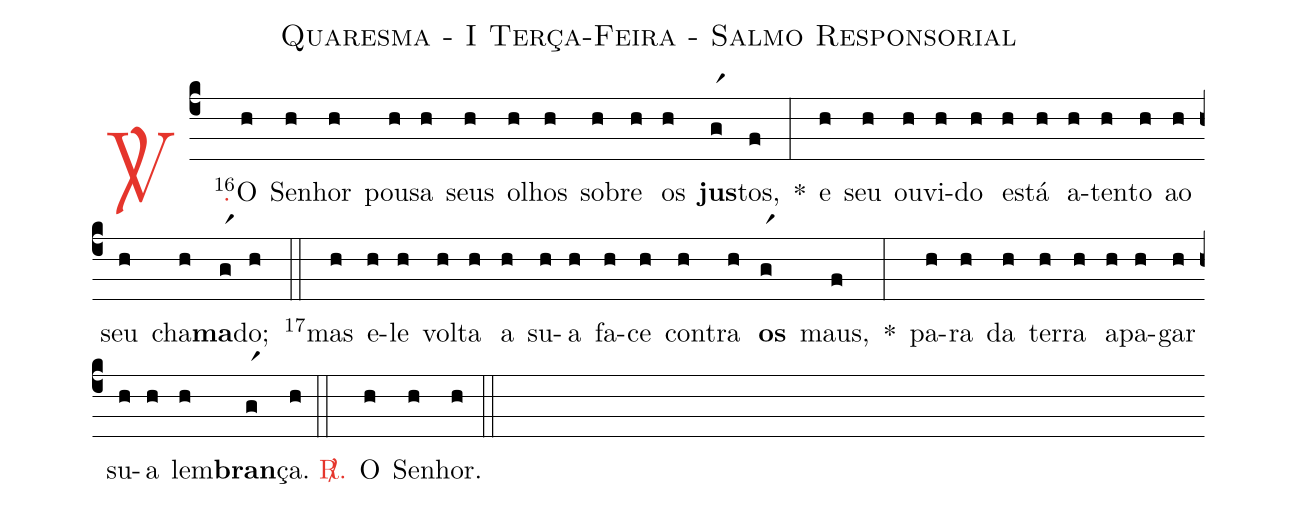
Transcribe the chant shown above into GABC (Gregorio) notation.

name: Quaresma - I Terça-Feira - Salmo Responsorial;
%%
(c4)

<c><sp>V/</sp>.</c>() <v>\VSup{16}</v>O(h) Se(h)nhor(h) pou(h)sa(h) seus(h) o(h)lhos(h) so(h)bre(h) os(h) <b>jus</b>(gr1)tos,(f) *(:)
e(h) seu(h) ou(h)vi(h)do(h) es(h)tá(h) a(h)ten(h)to(h) ao(h) seu(h) cha(h)<b>ma</b>(gr1)do;(h)

(::)

<v>\VSup{17}</v>mas(h) e(h)le(h) vol(h)ta(h) a(h) su(h)a(h) fa(h)ce(h) con(h)tra(h) <b>os</b>(gr1) maus,(f) *(:)
pa(h)ra(h) da(h) ter(h)ra(h) a(h)pa(h)gar(h) su(h)a(h) lem(h)<b>bran</b>(gr1)ça.(h)

(::)

<c><sp>R/</sp>.</c>() O(h) Se(h)nhor.(h)

(::)
